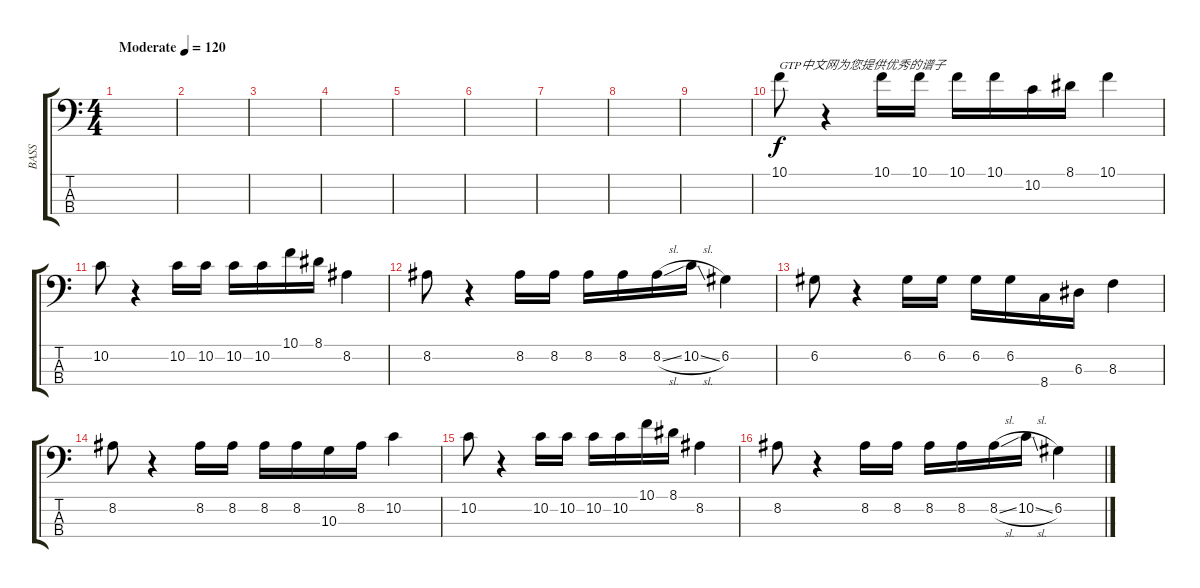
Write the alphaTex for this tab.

\track ("BASS" "BASS") {instrument synthbass2}
\staff {score tabs}
\tuning (G2 D2 A1 E1) {hide}
\ts (4 4)
\tempo (120 "Moderate")
\clef f4
\ks c
|
|
|
|
|
|
|
|
|
10.1.8{txt "GTP中文网为您提供优秀的谱子"} r.4 10.1.16 10.1.16 10.1.16 10.1.16 10.2.16 8.1.16 10.1.4 |
10.2.8 r.4 10.2.16 10.2.16 10.2.16 10.2.16 10.1.16 8.1.16 8.2.4 |
8.2.8 r.4 8.2.16 8.2.16 8.2.16 8.2.16 8.2{sl}.16 10.2{sl}.16 6.2.4 |
6.2.8 r.4 6.2.16 6.2.16 6.2.16 6.2.16 8.4.16 6.3.16 8.3.4 |
8.2.8 r.4 8.2.16 8.2.16 8.2.16 8.2.16 10.3.16 8.2.16 10.2.4 |
10.2.8 r.4 10.2.16 10.2.16 10.2.16 10.2.16 10.1.16 8.1.16 8.2.4 |
8.2.8 r.4 8.2.16 8.2.16 8.2.16 8.2.16 8.2{sl}.16 10.2{sl}.16 6.2.4
